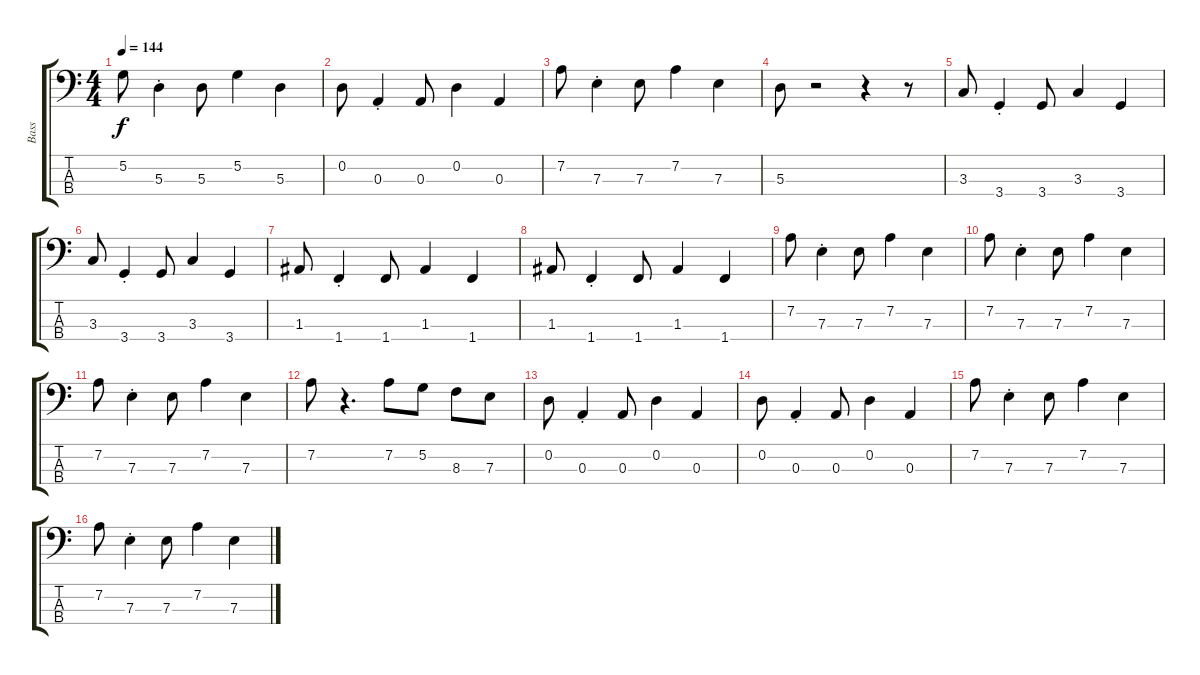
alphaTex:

\track ("Bass" "Bass") {instrument electricbassfinger}
\staff {score tabs}
\tuning (G2 D2 A1 E1) {hide}
\ts (4 4)
\tempo 144
\clef f4
\ks c
5.2.8{dy f} 5.3{st}.4 5.3.8 5.2.4 5.3.4 |
0.2.8 0.3{st}.4 0.3.8 0.2.4 0.3.4 |
7.2.8 7.3{st}.4 7.3.8 7.2.4 7.3.4 |
5.3.8 r.2 r.4 r.8 |
3.3.8 3.4{st}.4 3.4.8 3.3.4 3.4.4 |
3.3.8 3.4{st}.4 3.4.8 3.3.4 3.4.4 |
1.3.8 1.4{st}.4 1.4.8 1.3.4 1.4.4 |
1.3.8 1.4{st}.4 1.4.8 1.3.4 1.4.4 |
7.2.8 7.3{st}.4 7.3.8 7.2.4 7.3.4 |
7.2.8 7.3{st}.4 7.3.8 7.2.4 7.3.4 |
7.2.8 7.3{st}.4 7.3.8 7.2.4 7.3.4 |
7.2.8 r.4{d} 7.2.8 5.2.8 8.3.8 7.3.8 |
0.2.8 0.3{st}.4 0.3.8 0.2.4 0.3.4 |
0.2.8 0.3{st}.4 0.3.8 0.2.4 0.3.4 |
7.2.8 7.3{st}.4 7.3.8 7.2.4 7.3.4 |
7.2.8 7.3{st}.4 7.3.8 7.2.4 7.3.4
